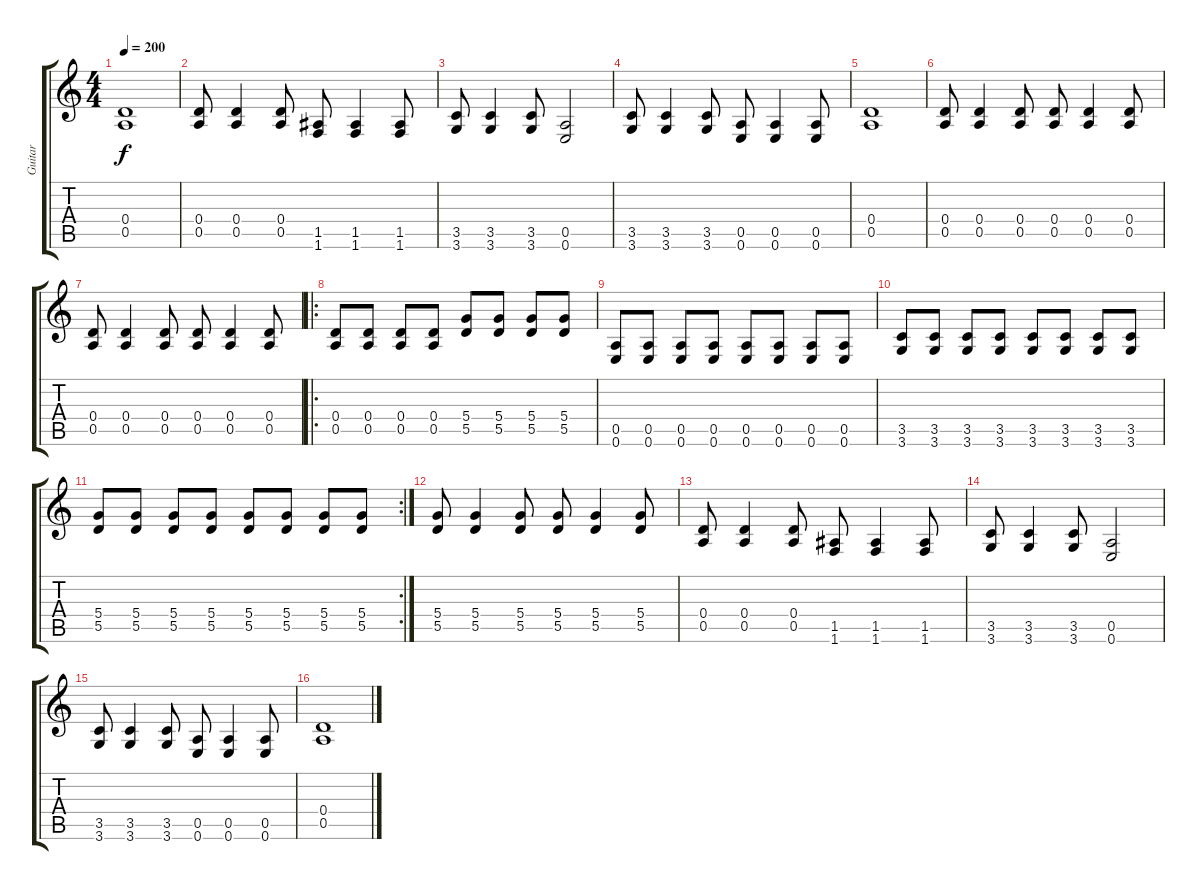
\track ("Guitar" "Guitar") {instrument overdrivenguitar}
\staff {score tabs}
\tuning (E4 B3 G3 D3 A2 E2) {hide}
\ts (4 4)
\tempo 200
\clef g2
\ks c
(0.4 0.5).1{dy f} |
(0.4 0.5).8 (0.4 0.5).4 (0.4 0.5).8 (1.5 1.6).8 (1.5 1.6).4 (1.5 1.6).8 |
(3.5 3.6).8 (3.5 3.6).4 (3.5 3.6).8 (0.5 0.6).2 |
(3.5 3.6).8 (3.5 3.6).4 (3.5 3.6).8 (0.5 0.6).8 (0.5 0.6).4 (0.5 0.6).8 |
(0.4 0.5).1 |
(0.4 0.5).8 (0.4 0.5).4 (0.4 0.5).8 (0.4 0.5).8 (0.4 0.5).4 (0.4 0.5).8 |
(0.4 0.5).8 (0.4 0.5).4 (0.4 0.5).8 (0.4 0.5).8 (0.4 0.5).4 (0.4 0.5).8 |
\ro
(0.4 0.5).8 (0.4 0.5).8 (0.4 0.5).8 (0.4 0.5).8 (5.4 5.5).8 (5.4 5.5).8 (5.4 5.5).8 (5.4 5.5).8 |
(0.5 0.6).8 (0.5 0.6).8 (0.5 0.6).8 (0.5 0.6).8 (0.5 0.6).8 (0.5 0.6).8 (0.5 0.6).8 (0.5 0.6).8 |
(3.5 3.6).8 (3.5 3.6).8 (3.5 3.6).8 (3.5 3.6).8 (3.5 3.6).8 (3.5 3.6).8 (3.5 3.6).8 (3.5 3.6).8 |
\rc 2
(5.4 5.5).8 (5.4 5.5).8 (5.4 5.5).8 (5.4 5.5).8 (5.4 5.5).8 (5.4 5.5).8 (5.4 5.5).8 (5.4 5.5).8 |
(5.4 5.5).8 (5.4 5.5).4 (5.4 5.5).8 (5.4 5.5).8 (5.4 5.5).4 (5.4 5.5).8 |
(0.4 0.5).8 (0.4 0.5).4 (0.4 0.5).8 (1.5 1.6).8 (1.5 1.6).4 (1.5 1.6).8 |
(3.5 3.6).8 (3.5 3.6).4 (3.5 3.6).8 (0.5 0.6).2 |
(3.5 3.6).8 (3.5 3.6).4 (3.5 3.6).8 (0.5 0.6).8 (0.5 0.6).4 (0.5 0.6).8 |
(0.4 0.5).1
